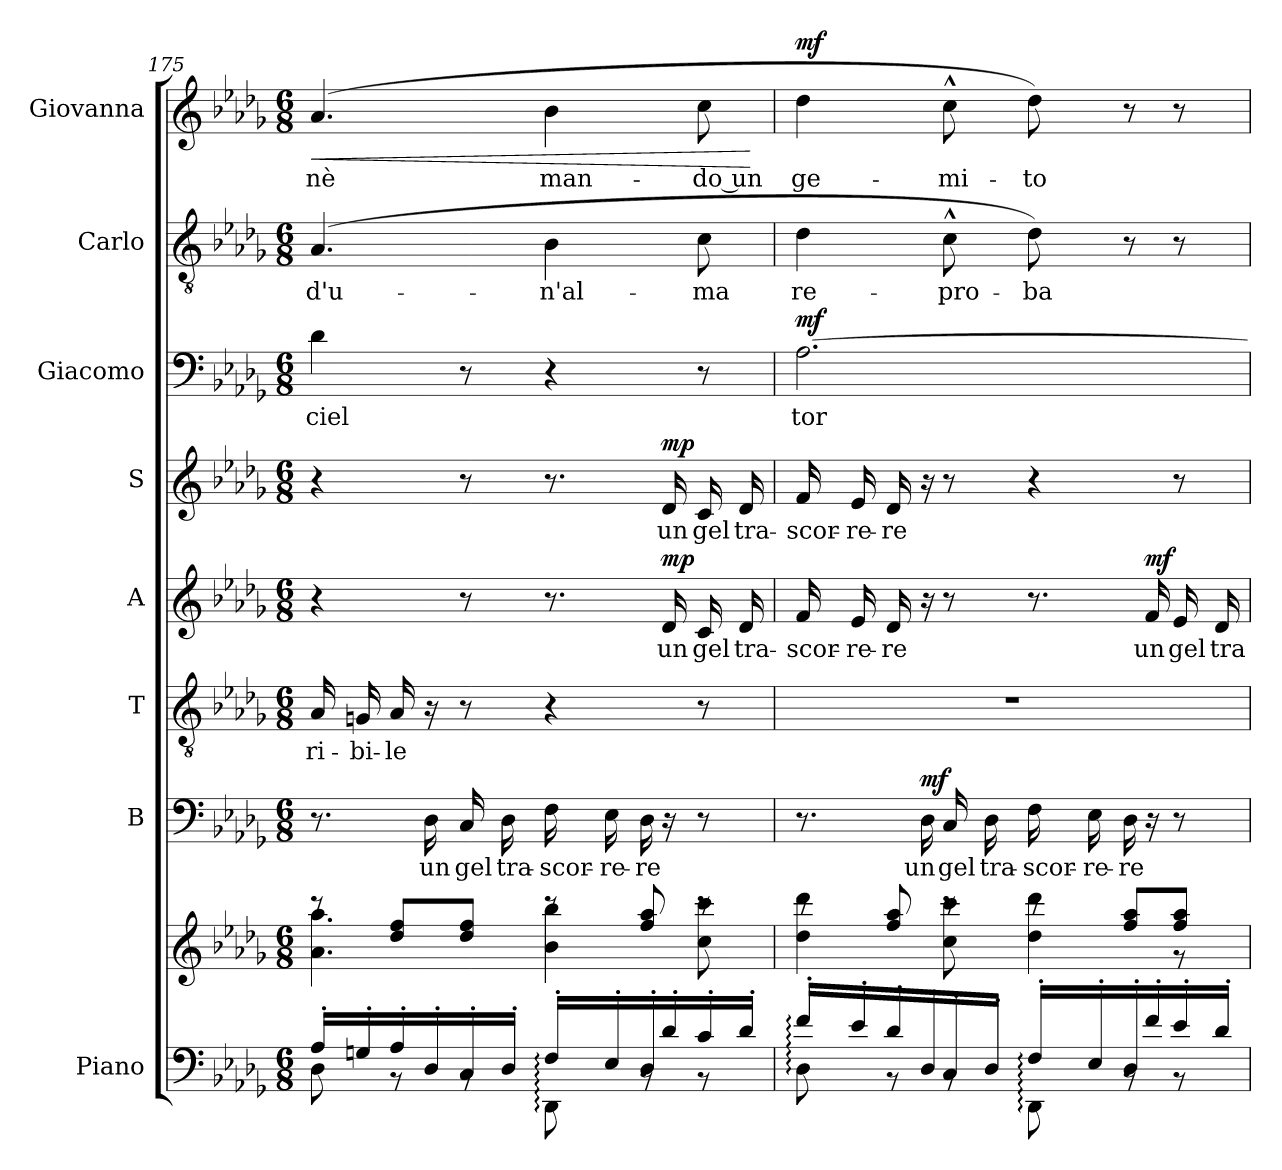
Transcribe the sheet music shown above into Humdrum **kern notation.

**kern	**kern	**dynam	**kern	**text	**dynam	**kern	**text	**kern	**text	**dynam	**kern	**text	**dynam	**kern	**text	**dynam	**kern	**text	**kern	**text	**dynam
*part8	*part8	*part8	*part7	*part7	*part7	*part6	*part6	*part5	*part5	*part5	*part4	*part4	*part4	*part3	*part3	*part3	*part2	*part2	*part1	*part1	*part1
*staff9	*staff8	*staff8/9	*staff7	*staff7	*staff7	*staff6	*staff6	*staff5	*staff5	*staff5	*staff4	*staff4	*staff4	*staff3	*staff3	*staff3	*staff2	*staff2	*staff1	*staff1	*staff1
*I"Piano	*	*	*I"B	*	*	*I"T	*	*I"A	*	*	*I"S	*	*	*I"Giacomo	*	*	*I"Carlo	*	*I"Giovanna	*	*
*I'Pno	*	*	*I'B	*	*	*I'T	*	*I'A	*	*	*I'S	*	*	*	*	*	*	*	*	*	*
*clefF4	*clefG2	*	*clefF4	*	*	*clefGv2	*	*clefG2	*	*	*clefG2	*	*	*clefF4	*	*	*clefGv2	*	*clefG2	*	*
*k[b-e-a-d-g-]	*k[b-e-a-d-g-]	*	*k[b-e-a-d-g-]	*	*	*k[b-e-a-d-g-]	*	*k[b-e-a-d-g-]	*	*	*k[b-e-a-d-g-]	*	*	*k[b-e-a-d-g-]	*	*	*k[b-e-a-d-g-]	*	*k[b-e-a-d-g-]	*	*
*M6/8	*M6/8	*	*M6/8	*	*	*M6/8	*	*M6/8	*	*	*M6/8	*	*	*M6/8	*	*	*M6/8	*	*M6/8	*	*
=175	=175	=175	=175	=175	=175	=175	=175	=175	=175	=175	=175	=175	=175	=175	=175	=175	=175	=175	=175	=175	=175
*^	*^	*	*	*	*	*	*	*	*	*	*	*	*	*	*	*	*	*	*	*	*
!	!	!	!	!	!	!	!	!	!LO:LY:b	!	!	!	!	!	!	!	!LO:LY:b	!	!	!LO:LY:b	!	!LO:LY:b	!LO:HP:b
16A-'/LL	8D-\	8rccc	4.a-\ 4.aa-\	.	8.r	.	.	16A-/	-ri-	4r	.	.	4r	.	.	4d-\	ciel	.	(4.A-/	d'u-	(4.a-/	nè	<
!	!	!	!	!	!	!	!	!	!LO:LY:b	!	!	!	!	!	!	!	!	!	!	!	!	!	!
16Gn'/	.	.	.	.	.	.	.	16Gn/	-bi-	.	.	.	.	.	.	.	.	.	.	.	.	.	.
!	!	!	!	!	!	!	!	!	!LO:LY:b	!	!	!	!	!	!	!	!	!	!	!	!	!	!
16A-'/	8rBB	8dd-/ 8ff/L	.	.	.	.	.	16A-/	-le	.	.	.	.	.	.	.	.	.	.	.	.	.	.
!	!	!	!	!	!	!LO:LY:b	!	!	!	!	!	!	!	!	!	!	!	!	!	!	!	!	!
16D-'/	.	.	.	.	16D-\	un	.	16r	.	.	.	.	.	.	.	.	.	.	.	.	.	.	.
!	!	!	!	!	!	!LO:LY:b	!	!	!	!	!	!	!	!	!	!	!	!	!	!	!	!	!
16C'/	8rBB	8dd-/ 8ff/J	.	.	16C/	gel	.	8r	.	8r	.	.	8r	.	.	8r	.	.	.	.	.	.	.
!	!	!	!	!	!	!LO:LY:b	!	!	!	!	!	!	!	!	!	!	!	!	!	!	!	!	!
16D-'/JJ	.	.	.	.	16D-\	tra-	.	.	.	.	.	.	.	.	.	.	.	.	.	.	.	.	.
!	!	!	!	!	!	!LO:LY:b	!	!	!	!	!	!	!	!	!	!	!	!	!	!LO:LY:b	!	!LO:LY:b	!
16F:'/LL	8DD-:\	8rccc	4b-\ 4bb-\	.	16F\	-scor-	.	4r	.	8.r	.	.	8.r	.	.	4r	.	.	4B-\	-n'al-	4b-\	man-	.
!	!	!	!	!	!	!LO:LY:b	!	!	!	!	!	!	!	!	!	!	!	!	!	!	!	!	!
16E-'/	.	.	.	.	16E-\	-re-	.	.	.	.	.	.	.	.	.	.	.	.	.	.	.	.	.
!	!	!	!	!	!	!LO:LY:b	!	!	!	!	!	!	!	!	!	!	!	!	!	!	!	!	!
16D-'/	8rBB	8ff/ 8aa-/	.	.	16D-\	-re	.	.	.	.	.	.	.	.	.	.	.	.	.	.	.	.	.
!	!	!	!	!	!	!	!	!	!	!	!LO:LY:b	!LO:DY:a	!	!LO:LY:b	!LO:DY:a	!	!	!	!	!	!	!	!
16d-'/	.	.	.	.	16r	.	.	.	.	16d-/	un	mp	16d-/	un	mp	.	.	.	.	.	.	.	.
!	!	!	!	!	!	!	!	!	!	!	!LO:LY:b	!	!	!LO:LY:b	!	!	!	!	!	!LO:LY:b	!	!LO:LY:b	!
16c'/	8rBB	8rccc	8cc\ 8ccc\	.	8r	.	.	8r	.	16c/	gel	.	16c/	gel	.	8r	.	.	8c\	-ma	8cc\	-do un	.
!	!	!	!	!	!	!	!	!	!	!	!LO:LY:b	!	!	!LO:LY:b	!	!	!	!	!	!	!	!	!
16d-'/JJ	.	.	.	.	.	.	.	.	.	16d-/	tra-	.	16d-/	tra-	.	.	.	.	.	.	.	.	.
*v	*v	*	*	*	*	*	*	*	*	*	*	*	*	*	*	*	*	*	*	*	*	*	*
*	*v	*v	*	*	*	*	*	*	*	*	*	*	*	*	*	*	*	*	*	*	*	*
.	.	.	.	.	.	.	.	.	.	.	.	.	.	.	.	.	.	.	.	.	[
!!LO:PB:g=z
=176	=176	=176	=176	=176	=176	=176	=176	=176	=176	=176	=176	=176	=176	=176	=176	=176	=176	=176	=176	=176	=176
*^	*^	*	*	*	*	*	*	*	*	*	*	*	*	*	*	*	*	*	*	*	*
!	!	!	!	!LO:DY:b=2	!	!	!	!	!	!	!LO:LY:b	!	!	!LO:LY:b	!	!	!LO:LY:b	!	!	!LO:LY:b	!	!LO:LY:b	!
!	!	!	!	!LO:DY:n=1:b	!	!	!	!	!	!	!	!	!	!	!	!	!	!LO:DY:a	!	!	!	!	!LO:DY:a
16f:'/LL	8D-:\	8rccc	4dd-\ 4ddd-\	mf mf	8.r	.	.	2.r	.	16f/	-scor-	.	16f/	-scor-	.	[2.A-\	tor-	mf	4d-\	re-	4dd-\	ge-	mf
!	!	!	!	!	!	!	!	!	!	!	!LO:LY:b	!	!	!LO:LY:b	!	!	!	!	!	!	!	!	!
16e-'/	.	.	.	.	.	.	.	.	.	16e-/	-re-	.	16e-/	-re-	.	.	.	.	.	.	.	.	.
!	!	!	!	!	!	!	!	!	!	!	!LO:LY:b	!	!	!LO:LY:b	!	!	!	!	!	!	!	!	!
16d-'/	8rBB	8ff/ 8aa-/	.	.	.	.	.	.	.	16d-/	-re	.	16d-/	-re	.	.	.	.	.	.	.	.	.
!	!	!	!	!	!	!LO:LY:b	!LO:DY:a	!	!	!	!	!	!	!	!	!	!	!	!	!	!	!	!
16D-'/	.	.	.	.	16D-\	un	mf	.	.	16r	.	.	16r	.	.	.	.	.	.	.	.	.	.
!	!	!	!	!	!	!LO:LY:b	!	!	!	!	!	!	!	!	!	!	!	!	!	!LO:LY:b	!	!LO:LY:b	!
16C'/	8rBB	8rccc	8cc\ 8ccc\	.	16C/	gel	.	.	.	8r	.	.	8r	.	.	.	.	.	8c^^\	-pro-	8cc^^\	-mi-	.
!	!	!	!	!	!	!LO:LY:b	!	!	!	!	!	!	!	!	!	!	!	!	!	!	!	!	!
16D-'/JJ	.	.	.	.	16D-\	tra-	.	.	.	.	.	.	.	.	.	.	.	.	.	.	.	.	.
!	!	!	!	!	!	!LO:LY:b	!	!	!	!	!	!	!	!	!	!	!	!	!	!LO:LY:b	!	!LO:LY:b	!
16F:'/LL	8DD-:\	8rccc	4dd-\ 4ddd-\	.	16F\	-scor-	.	.	.	8.r	.	.	4r	.	.	.	.	.	8d-\)	-ba	8dd-\)	-to	.
!	!	!	!	!	!	!LO:LY:b	!	!	!	!	!	!	!	!	!	!	!	!	!	!	!	!	!
16E-'/	.	.	.	.	16E-\	-re-	.	.	.	.	.	.	.	.	.	.	.	.	.	.	.	.	.
!	!	!	!	!	!	!LO:LY:b	!	!	!	!	!	!	!	!	!	!	!	!	!	!	!	!	!
16D-'/	8rBB	8ff/ 8aa-/L	.	.	16D-\	-re	.	.	.	.	.	.	.	.	.	.	.	.	8r	.	8r	.	.
!	!	!	!	!	!	!	!	!	!	!	!LO:LY:b	!LO:DY:a	!	!	!	!	!	!	!	!	!	!	!
16f'/	.	.	.	.	16r	.	.	.	.	16f/	un	mf	.	.	.	.	.	.	.	.	.	.	.
!	!	!	!	!	!	!	!	!	!	!	!LO:LY:b	!	!	!	!	!	!	!	!	!	!	!	!
16e-'/	8rBB	8ff/ 8aa-/J	8r	.	8r	.	.	.	.	16e-/	gel	.	8r	.	.	.	.	.	8r	.	8r	.	.
!	!	!	!	!	!	!	!	!	!	!	!LO:LY:b	!	!	!	!	!	!	!	!	!	!	!	!
16d-'/JJ	.	.	.	.	.	.	.	.	.	16d-/	tra-	.	.	.	.	.	.	.	.	.	.	.	.
*v	*v	*	*	*	*	*	*	*	*	*	*	*	*	*	*	*	*	*	*	*	*	*	*
*	*v	*v	*	*	*	*	*	*	*	*	*	*	*	*	*	*	*	*	*	*	*	*
=	=	=	=	=	=	=	=	=	=	=	=	=	=	=	=	=	=	=	=	=	=
*-	*-	*-	*-	*-	*-	*-	*-	*-	*-	*-	*-	*-	*-	*-	*-	*-	*-	*-	*-	*-	*-
